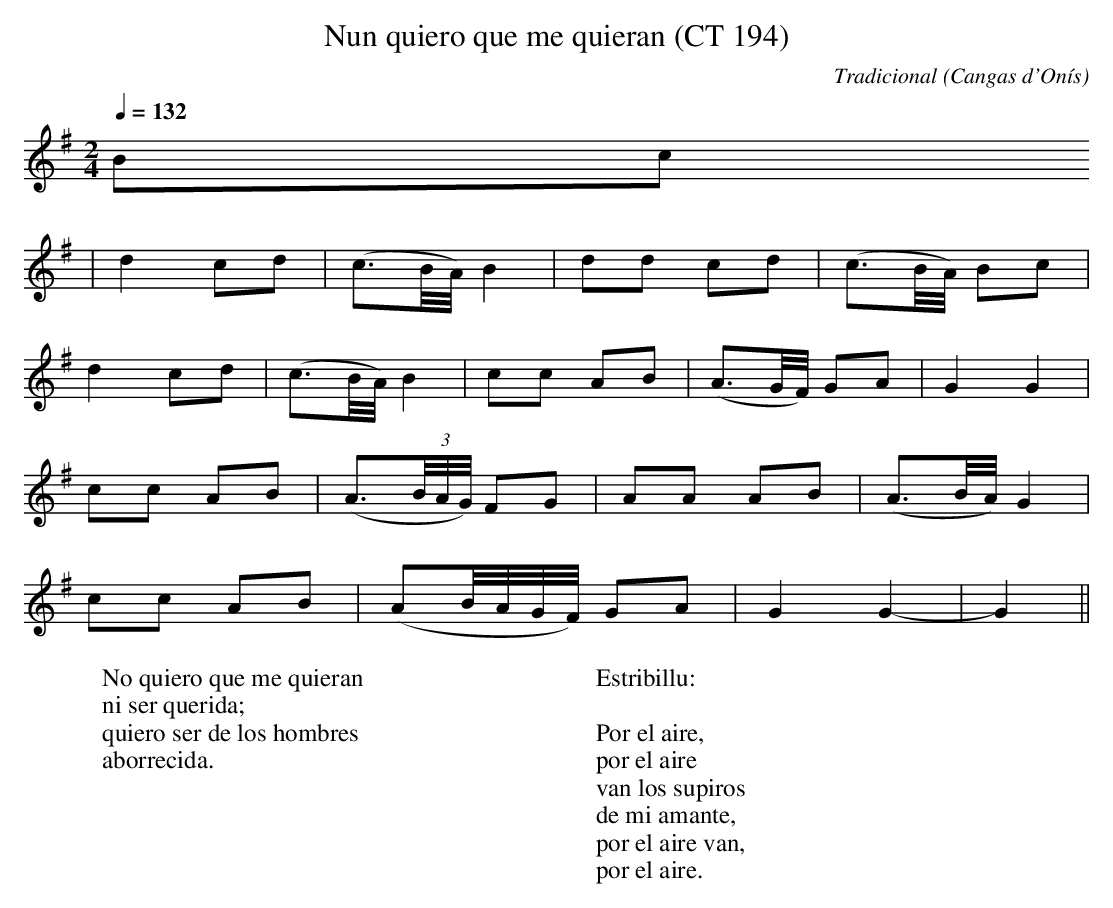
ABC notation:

X:1
T:Nun quiero que me quieran (CT 194)
C:Tradicional
O:Cangas d'Onís
M:2/4
L:1/8
Q:1/4=132
W:No quiero que me quieran
W:ni ser querida;
W:quiero ser de los hombres
W:aborrecida.
W:
W:Estribillu:
W:
W:Por el aire,
W:por el aire
W:van los supiros
W:de mi amante,
W:por el aire van,
W:por el aire.
K:G
Bc
|d2 cd|(c3/2B/4A/4) B2|dd cd|(c3/2B/4A/4) Bc|
d2 cd|(c3/2B/4A/4) B2|cc AB|(A3/2G/4F/4) GA|G2 G2|
cc AB|(A3/2(3B/4A/4G/4) FG|AA AB|(A3/2B/4A/4) G2|
cc AB|(AB/4A/4G/4F/4) GA|G2 G2-|G2||
